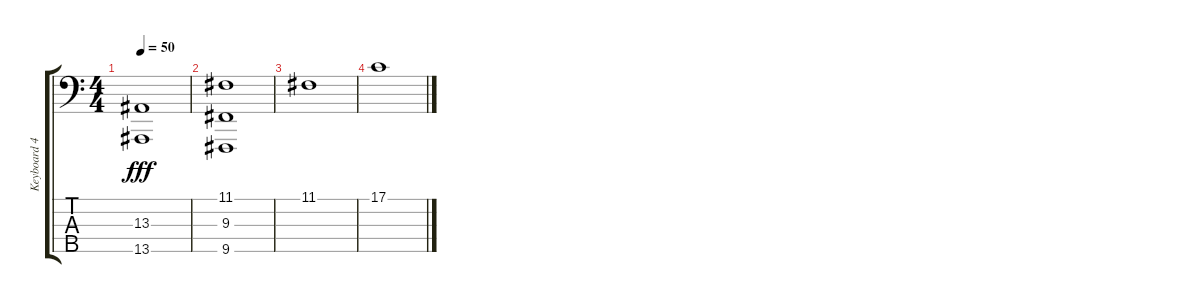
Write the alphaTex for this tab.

\track ("Keyboard 4" "Keyboard 4") {instrument synthstrings1}
\staff {score tabs}
\tuning (G2 D2 A1 E1 A0) {hide}
\ts (4 4)
\tempo 50
\clef f4
\ks c
(13.3 13.5).1{dy fff} |
(11.1 9.3 9.5).1 |
11.1.1 |
17.1.1
